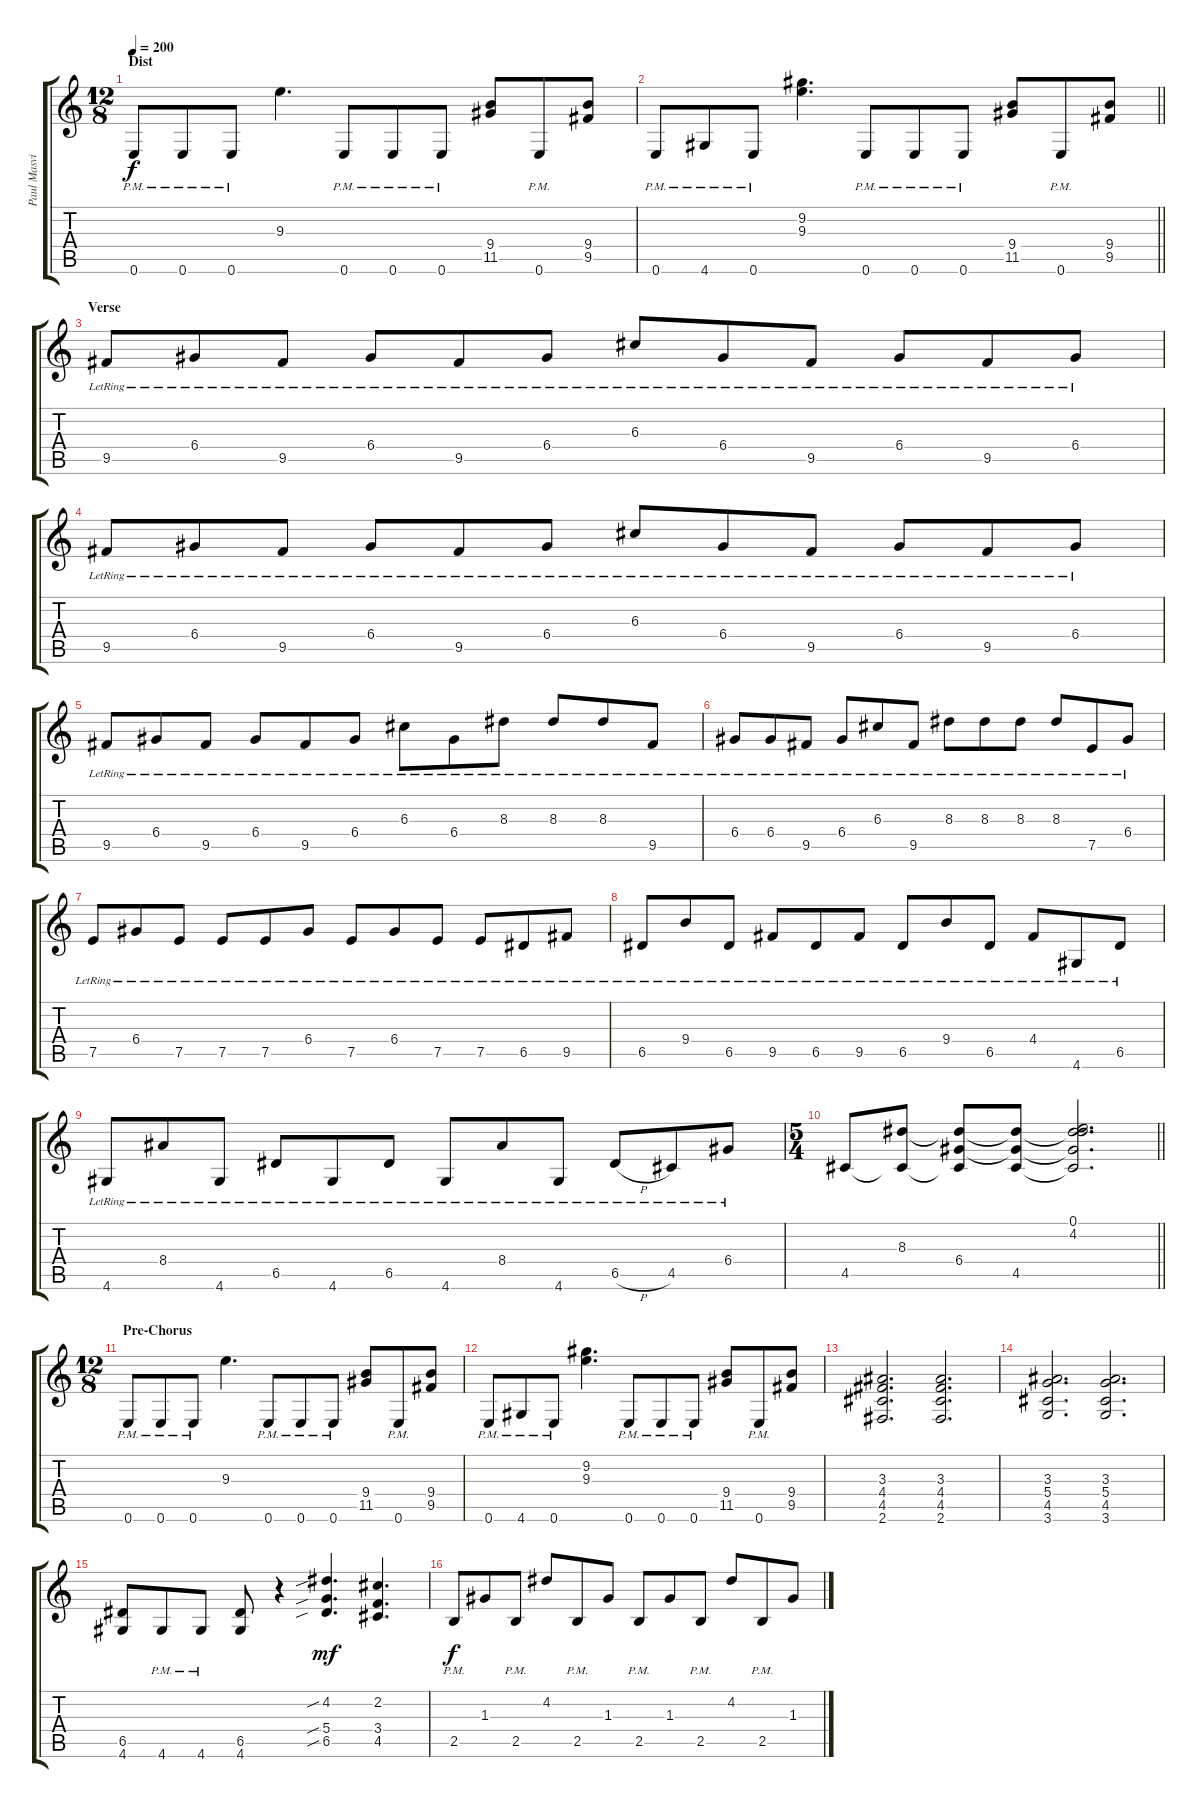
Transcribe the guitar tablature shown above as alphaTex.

\track ("Paul Masvidal" "Paul Masvi") {instrument distortionguitar}
\staff {score tabs}
\tuning (E4 B3 G3 D3 A2 E2) {hide}
\ts (12 8)
\section ("" "Dist")
\tempo 200
\clef g2
\ks c
0.6{pm}.8{dy f instrument distortionguitar} 0.6{pm}.8 0.6{pm}.8 9.3.4{d} 0.6{pm}.8 0.6{pm}.8 0.6{pm}.8 (9.4 11.5).8 0.6{pm}.8 (9.4 9.5).8 |
\barLineRight lightlight
0.6{pm}.8 4.6{pm}.8 0.6{pm}.8 (9.2 9.3).4{d} 0.6{pm}.8 0.6{pm}.8 0.6{pm}.8 (9.4 11.5).8 0.6{pm}.8 (9.4 9.5).8 |
\section ("" "Verse")
9.5{lr}.8{instrument electricguitarjazz} 6.4{lr}.8 9.5{lr}.8 6.4{lr}.8 9.5{lr}.8 6.4{lr}.8 6.3{lr}.8 6.4{lr}.8 9.5{lr}.8 6.4{lr}.8 9.5{lr}.8 6.4{lr}.8 |
9.5{lr}.8 6.4{lr}.8 9.5{lr}.8 6.4{lr}.8 9.5{lr}.8 6.4{lr}.8 6.3{lr}.8 6.4{lr}.8 9.5{lr}.8 6.4{lr}.8 9.5{lr}.8 6.4{lr}.8 |
9.5{lr}.8 6.4{lr}.8 9.5{lr}.8 6.4{lr}.8 9.5{lr}.8 6.4{lr}.8 6.3{lr}.8 6.4{lr}.8 8.3{lr}.8 8.3{lr}.8 8.3{lr}.8 9.5{lr}.8 |
6.4{lr}.8 6.4{lr}.8 9.5{lr}.8 6.4{lr}.8 6.3{lr}.8 9.5{lr}.8 8.3{lr}.8 8.3{lr}.8 8.3{lr}.8 8.3{lr}.8 7.5{lr}.8 6.4{lr}.8 |
7.5{lr}.8 6.4{lr}.8 7.5{lr}.8 7.5{lr}.8 7.5{lr}.8 6.4{lr}.8 7.5{lr}.8 6.4{lr}.8 7.5{lr}.8 7.5{lr}.8 6.5{lr}.8 9.5{lr}.8 |
6.5{lr}.8 9.4{lr}.8 6.5{lr}.8 9.5{lr}.8 6.5{lr}.8 9.5{lr}.8 6.5{lr}.8 9.4{lr}.8 6.5{lr}.8 4.4{lr}.8 4.6{lr}.8 6.5{lr}.8 |
4.6{lr}.8 8.4{lr}.8 4.6{lr}.8 6.5{lr}.8 4.6{lr}.8 6.5{lr}.8 4.6{lr}.8 8.4{lr}.8 4.6{lr}.8 6.5{h lr}.8 4.5{lr}.8 6.4{lr}.8 |
\ts (5 4)
\barLineRight lightlight
4.5.8 (8.3 4.5{t}).8 (8.3{t} 6.4 4.5{t}).8 (8.3{t} 6.4{t} 4.5).8 (0.1 4.2 8.3{t} 6.4{t} 4.5{t}).2{d} |
\ts (12 8)
\section ("" "Pre-Chorus")
0.6{pm}.8{instrument distortionguitar} 0.6{pm}.8 0.6{pm}.8 9.3.4{d} 0.6{pm}.8 0.6{pm}.8 0.6{pm}.8 (9.4 11.5).8 0.6{pm}.8 (9.4 9.5).8 |
0.6{pm}.8 4.6{pm}.8 0.6{pm}.8 (9.2 9.3).4{d} 0.6{pm}.8 0.6{pm}.8 0.6{pm}.8 (9.4 11.5).8 0.6{pm}.8 (9.4 9.5).8 |
(3.3 4.4 4.5 2.6).2{d} (3.3 4.4 4.5 2.6).2{d} |
(3.3 5.4 4.5 3.6).2{d} (3.3 5.4 4.5 3.6).2{d} |
(6.5 4.6).8 4.6{pm}.8 4.6{pm}.8 (6.5 4.6).8 r.4 (4.2{sib} 5.4{sib} 6.5{sib}).4{d dy mf} (2.2 3.4 4.5).4{d} |
2.5{pm}.8{dy f} 1.3.8 2.5{pm}.8 4.2.8 2.5{pm}.8 1.3.8 2.5{pm}.8 1.3.8 2.5{pm}.8 4.2.8 2.5{pm}.8 1.3.8
